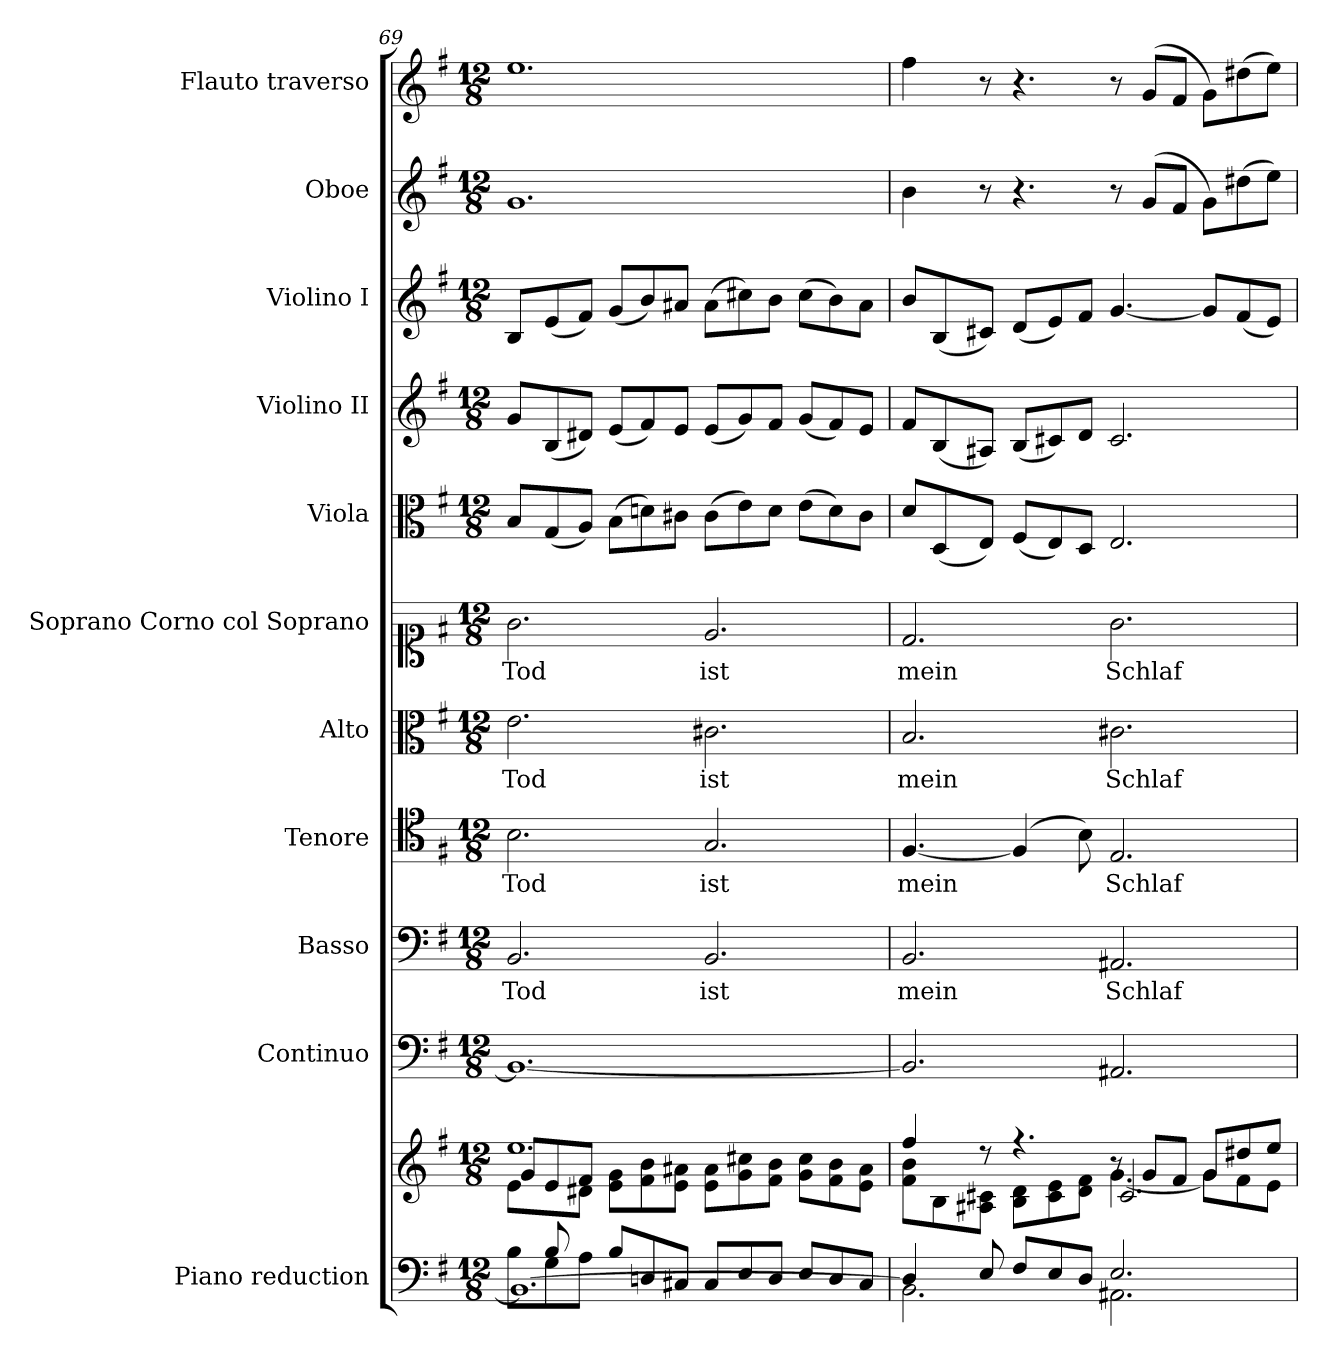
**kern	**kern	**kern	**kern	**text	**kern	**text	**kern	**text	**kern	**text	**kern	**kern	**kern	**kern	**dynam	**kern	**dynam
*part11	*part11	*part10	*part9	*part9	*part8	*part8	*part7	*part7	*part6	*part6	*part5	*part4	*part3	*part2	*part2	*part1	*part1
*staff12	*staff11	*staff10	*staff9	*staff9	*staff8	*staff8	*staff7	*staff7	*staff6	*staff6	*staff5	*staff4	*staff3	*staff2	*staff2	*staff1	*staff1
*I"Piano reduction	*	*I"Continuo	*I"Basso	*	*I"Tenore	*	*I"Alto	*	*I"Soprano Corno col Soprano	*	*I"Viola	*I"Violino II	*I"Violino I	*I"Oboe	*	*I"Flauto traverso	*
*I'Pno	*	*	*	*	*	*	*	*	*	*	*I'Vla	*I'Vln	*I'Vln	*I'Ob	*	*I'Fl	*
*clefF4	*clefG2	*clefF4	*clefF4	*	*clefC4	*	*clefC3	*	*clefC1	*	*clefC3	*clefG2	*clefG2	*clefG2	*	*clefG2	*
*k[f#]	*k[f#]	*k[f#]	*k[f#]	*	*k[f#]	*	*k[f#]	*	*k[f#]	*	*k[f#]	*k[f#]	*k[f#]	*k[f#]	*	*k[f#]	*
*M12/8	*M12/8	*M12/8	*M12/8	*	*M12/8	*	*M12/8	*	*M12/8	*	*M12/8	*M12/8	*M12/8	*M12/8	*	*M12/8	*
=69	=69	=69	=69	=69	=69	=69	=69	=69	=69	=69	=69	=69	=69	=69	=69	=69	=69
*^	*^	*	*	*	*	*	*	*	*	*	*	*	*	*	*	*	*
*	*^	*	*^	*	*	*	*	*	*	*	*	*	*	*	*	*	*	*	*
!	!	!	!	!	!	!	!	!LO:LY:b	!	!LO:LY:b	!	!LO:LY:b	!	!LO:LY:b	!	!	!	!	!	!	!
8ryy	8B\L	1.BB_	1.ee	8e\L	8g/L	1.BB_	2.BB/	Tod	2.B\	Tod	2.e\	Tod	2.g\	Tod	8B/L	8g/L	8B/L	1.g	.	1.ee	.
8B/	8G\	.	.	8ryy	8e/	.	.	.	.	.	.	.	.	.	(8G/	(8B/	(8e/	.	.	.	.
1ryy	8A\J	.	.	8d#X\J	8f#/J	.	.	.	.	.	.	.	.	.	8A/J)	8d#X/J)	8f#/J)	.	.	.	.
.	8B/L	.	.	8e\ 8g\L	4.ryy	.	.	.	.	.	.	.	.	.	(8B\L	(8e/L	(8g/L	.	.	.	.
.	8Dn/	.	.	8f#\ 8b\	.	.	.	.	.	.	.	.	.	.	8dn\)	8f#/)	8b/)	.	.	.	.
.	8C#X/J	.	.	8e\ 8a#X\J	.	.	.	.	.	.	.	.	.	.	8c#X\J	8e/J	8a#X/J	.	.	.	.
!	!	!	!	!	!	!	!	!LO:LY:b	!	!LO:LY:b	!	!LO:LY:b	!	!LO:LY:b	!	!	!	!	!	!	!
.	8C#/L	.	.	8e\ 8a#\L	2.ryy	.	2.BB/	ist	2.G/	ist	2.c#X\	ist	2.e/	ist	(8c#\L	(8e/L	(8a#\L	.	.	.	.
.	8E/	.	.	8g\ 8cc#X\	.	.	.	.	.	.	.	.	.	.	8e\)	8g/)	8cc#X\)	.	.	.	.
.	8D/J	.	.	8f#\ 8b\J	.	.	.	.	.	.	.	.	.	.	8d\J	8f#/J	8b\J	.	.	.	.
.	8E/L	.	.	8g\ 8cc#\L	.	.	.	.	.	.	.	.	.	.	(8e\L	(8g/L	(8cc#\L	.	.	.	.
4ryy	8D/	.	.	8f#\ 8b\	.	.	.	.	.	.	.	.	.	.	8d\)	8f#/)	8b\)	.	.	.	.
.	8C#/J	.	.	8e\ 8a#\J	.	.	.	.	.	.	.	.	.	.	8c#\J	8e/J	8a#\J	.	.	.	.
*	*v	*v	*	*	*	*	*	*	*	*	*	*	*	*	*	*	*	*	*	*	*
=70	=70	=70	=70	=70	=70	=70	=70	=70	=70	=70	=70	=70	=70	=70	=70	=70	=70	=70	=70	=70
!	!	!	!	!	!	!	!LO:LY:b	!	!LO:LY:b	!	!LO:LY:b	!	!LO:LY:b	!	!	!	!	!	!	!
4D/	2.BB\]	4ff#/	8f#\ 8b\L	2.ryy	2.BB/]	2.BB/	mein	[4.F#/	mein	2.B/	mein	2.d/	mein	8d/L	8f#/L	8b/L	4b\	.	4ff#\	.
.	.	.	8B\	.	.	.	.	.	.	.	.	.	.	(8D/	(8B/	(8B/	.	.	.	.
8E/	.	8r	8A#X\ 8c#X\J	.	.	.	.	.	.	.	.	.	.	8E/J)	8A#X/J)	8c#X/J)	8r	.	8r	.
8F#/L	.	4.r	8B\ 8d\L	.	.	.	.	(4F#/]	.	.	.	.	.	(8F#/L	(8B/L	(8d/L	4.r	.	4.r	.
8E/	.	.	8c#\ 8e\	.	.	.	.	.	.	.	.	.	.	8E/)	8c#X/)	8e/)	.	.	.	.
8D/J	.	.	8d\ 8f#\J	.	.	.	.	8B\)	.	.	.	.	.	8D/J	8d/J	8f#/J	.	.	.	.
!	!	!	!	!	!	!	!LO:LY:b	!	!LO:LY:b	!	!LO:LY:b	!	!LO:LY:b	!	!	!	!	!	!	!
2.E/	2.AA#X\	8r	[4.g\	2.c#/	2.AA#X/	2.AA#X/	Schlaf	2.E/	Schlaf	2.c#X\	Schlaf	2.g\	Schlaf	2.E/	2.c#/	[4.g/	8r	.	8r	.
!	!	!	!	!	!	!	!	!	!	!	!	!	!	!	!	!	!	!LO:DY:b	!	!LO:DY:b
.	.	8g/L	.	.	.	.	.	.	.	.	.	.	.	.	.	.	(8g/L	other-dynamics	(8g/L	other-dynamics
.	.	8f#/J	.	.	.	.	.	.	.	.	.	.	.	.	.	.	8f#/J	.	8f#/J	.
.	.	8g/L	8g\L]	.	.	.	.	.	.	.	.	.	.	.	.	8g/L]	8g\L)	.	8g\L)	.
.	.	8dd#X/	8f#\	.	.	.	.	.	.	.	.	.	.	.	.	(8f#/	(8dd#X\	.	(8dd#X\	.
.	.	8ee/J	8e\J	.	.	.	.	.	.	.	.	.	.	.	.	8e/J)	8ee\J)	.	8ee\J)	.
*v	*v	*	*	*	*	*	*	*	*	*	*	*	*	*	*	*	*	*	*	*
*	*v	*v	*v	*	*	*	*	*	*	*	*	*	*	*	*	*	*	*	*
=	=	=	=	=	=	=	=	=	=	=	=	=	=	=	=	=	=
*-	*-	*-	*-	*-	*-	*-	*-	*-	*-	*-	*-	*-	*-	*-	*-	*-	*-
